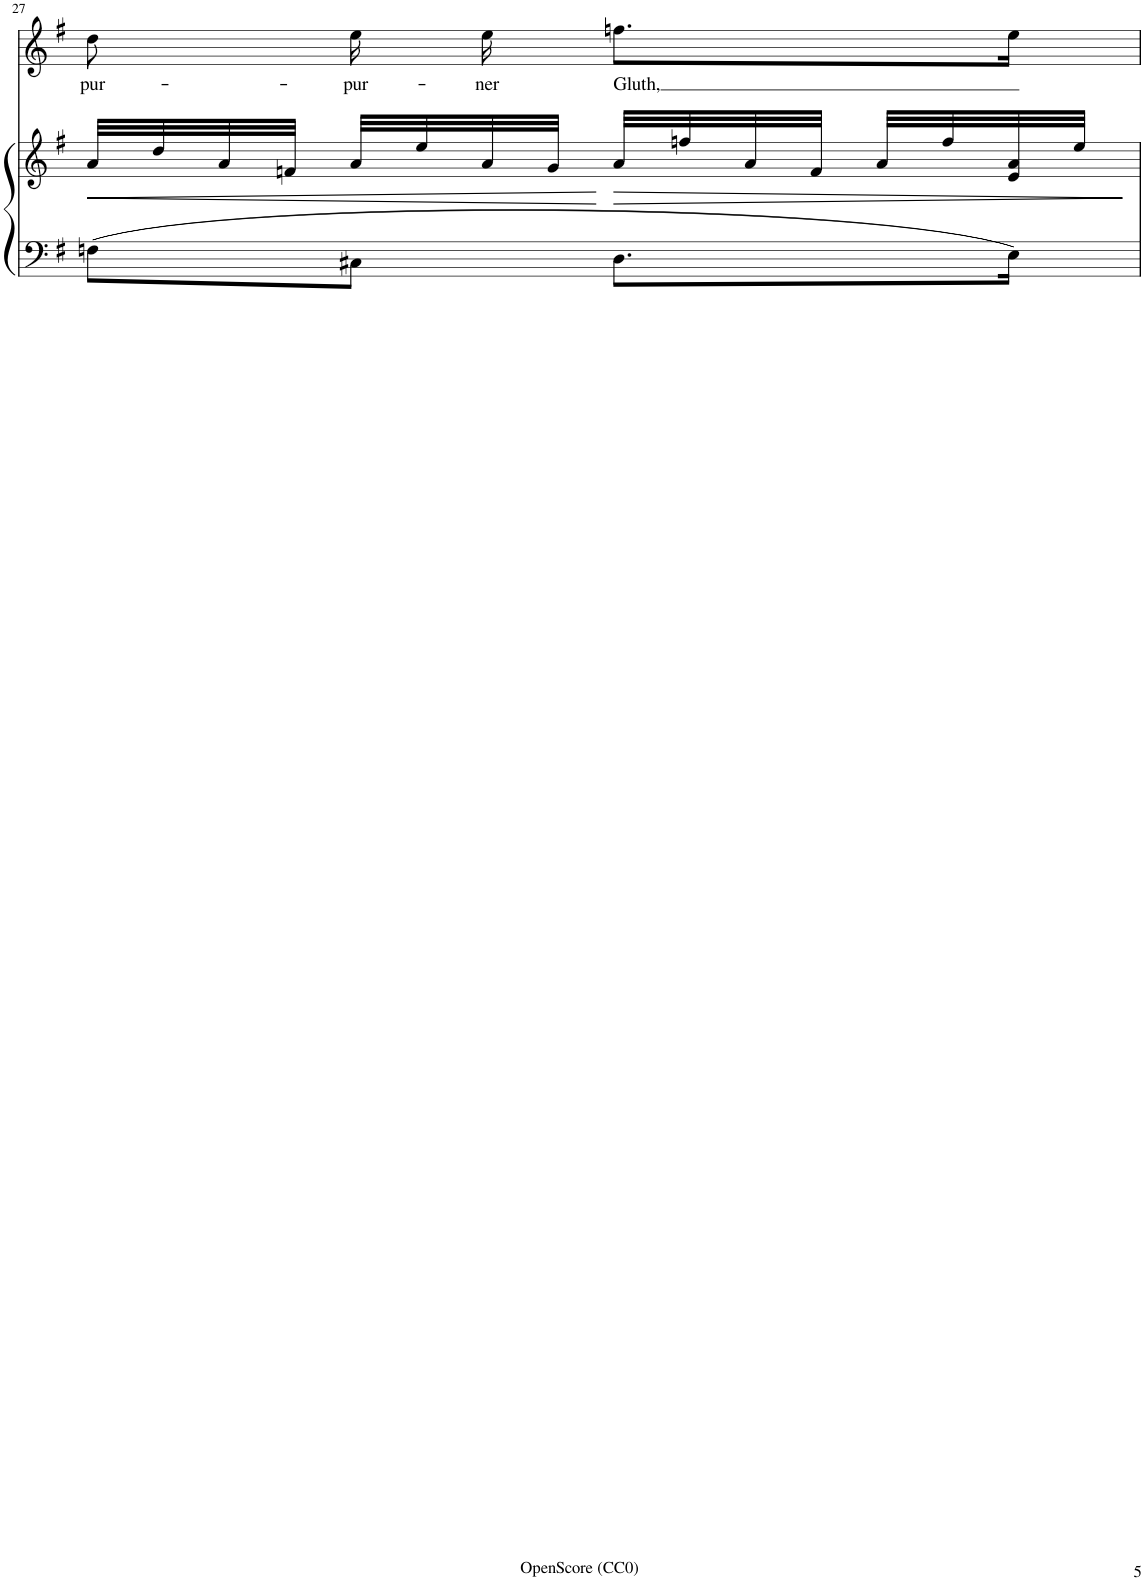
**kern	**kern	**dynam	**kern	**text
*part2	*part2	*part2	*part1	*part1
*staff3	*staff2	*staff2/3	*staff1	*staff1
*I"Piano	*	*	*I"Voice	*
*I'Pno	*	*	*	*
!!LO:PB:g=z
*clefF4	*clefG2	*	*clefG2	*
*k[f#]	*k[f#]	*	*k[f#]	*
*M2/4	*M2/4	*	*M2/4	*
=27	=27	=27	=27	=27
!	!	!LO:HP:b	!	!LO:LY:b
8Fn\L	32a/LLL	<	8dd\	pur-
.	32dd/	.	.	.
.	32a/	.	.	.
.	32fn/JJJ	.	.	.
!	!	!	!	!LO:LY:b
8C#X\J	32a/LLL	.	16ee\	-pur-
.	32ee/	.	.	.
!	!	!	!	!LO:LY:b
.	32a/	.	16ee\	-ner
.	32g/JJJ	.	.	.
!	!	!LO:HP:n=1:b	!	!LO:LY:b
8.D\L	32a/LLL	[ >	8.ffn\L	Gluth,
.	32ffn/	.	.	.
.	32a/	.	.	.
.	32f/JJJ	.	.	.
.	32a/LLL	.	.	.
.	32ff/	.	.	.
16E\Jk	32e/ 32a/	.	16ee\Jk	.
.	32ee/JJJ	.	.	.
.	.	]	.	.
=	=	=	=	=
*-	*-	*-	*-	*-
